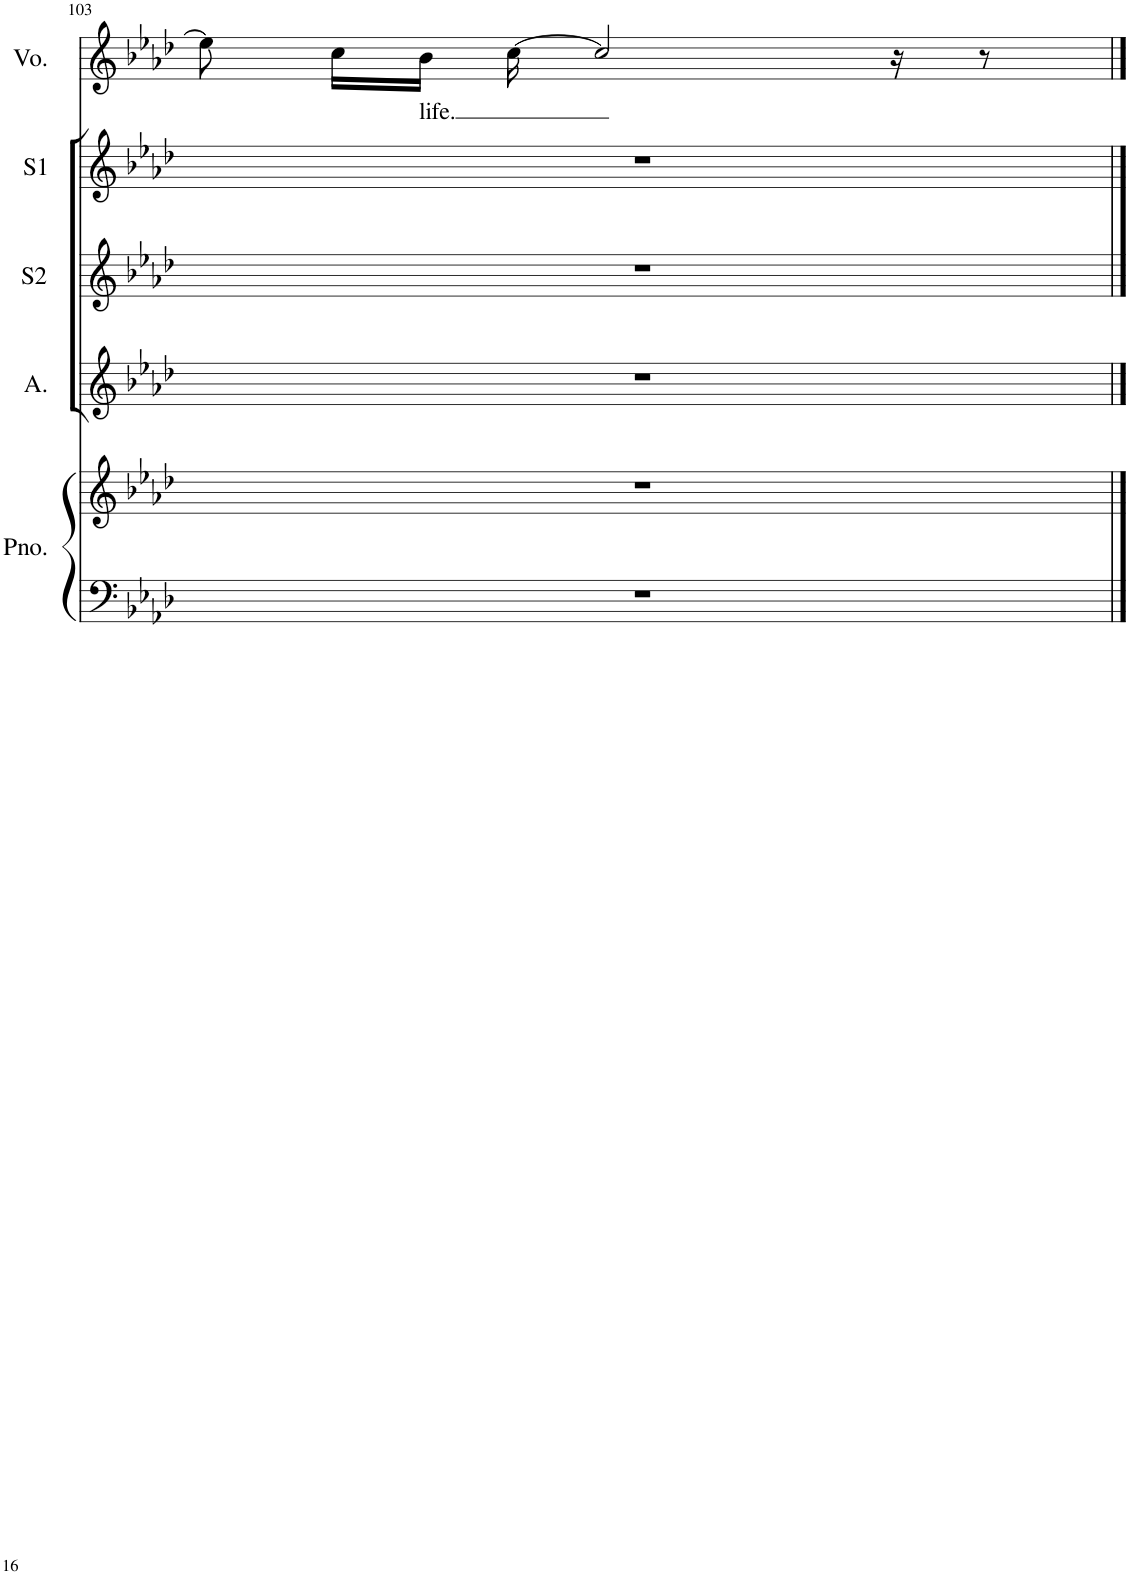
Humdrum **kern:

**kern	**kern	**kern	**kern	**kern	**kern	**text
*part5	*part5	*part4	*part3	*part2	*part1	*part1
*staff6	*staff5	*staff4	*staff3	*staff2	*staff1	*staff1
*I"Piano	*	*I"Alto	*I"Soprano 2	*I"Soprano 1	*I"Voice	*
*I'Pno.	*	*I'A.	*I'S2	*I'S1	*I'Vo.	*
!!LO:PB:g=z
*clefF4	*clefG2	*clefG2	*clefG2	*clefG2	*clefG2	*
*k[b-e-a-d-]	*k[b-e-a-d-]	*k[b-e-a-d-]	*k[b-e-a-d-]	*k[b-e-a-d-]	*k[b-e-a-d-]	*
*A-:	*A-:	*A-:	*A-:	*A-:	*A-:	*
*M4/4	*M4/4	*M4/4	*M4/4	*M4/4	*M4/4	*
=103	=103	=103	=103	=103	=103	=103
1r	1r	1r	1r	1r	8ee-\]	.
.	.	.	.	.	16cc\LL	.
!	!	!	!	!	!	!LO:LY:b
.	.	.	.	.	16b-\JJ	life.
.	.	.	.	.	[16cc\	.
.	.	.	.	.	2cc/]	.
.	.	.	.	.	16r	.
.	.	.	.	.	8r	.
==	==	==	==	==	==	==
*-	*-	*-	*-	*-	*-	*-
